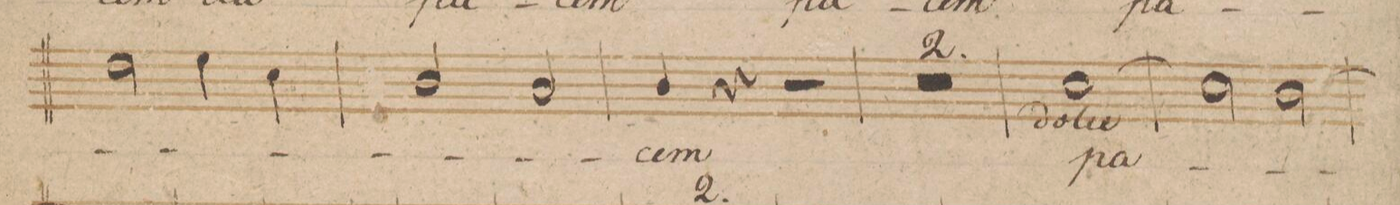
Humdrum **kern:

**kern	**text	**dynam
*I"Tenore.	*	*
*clefC4	*	*
*k[b-]	*	*
*met(c|)	*	*
*M2/2	*	*
2c\	.	.
4d\	.	.
4B-\	.	.
=83	=83	=83
2A/	.	.
2G/	.	.
=84	=84	=84
4A/	-cem	.
4r	.	.
2r	.	.
=85	=85	=85
0r	.	.
=86	=86	=86
=87	=87	=87
[1B-\	pa-	.
=88	=88	=88
2B-\]	.	.
[2A\	.	.
=89	=89	=89
*-	*-	*-
